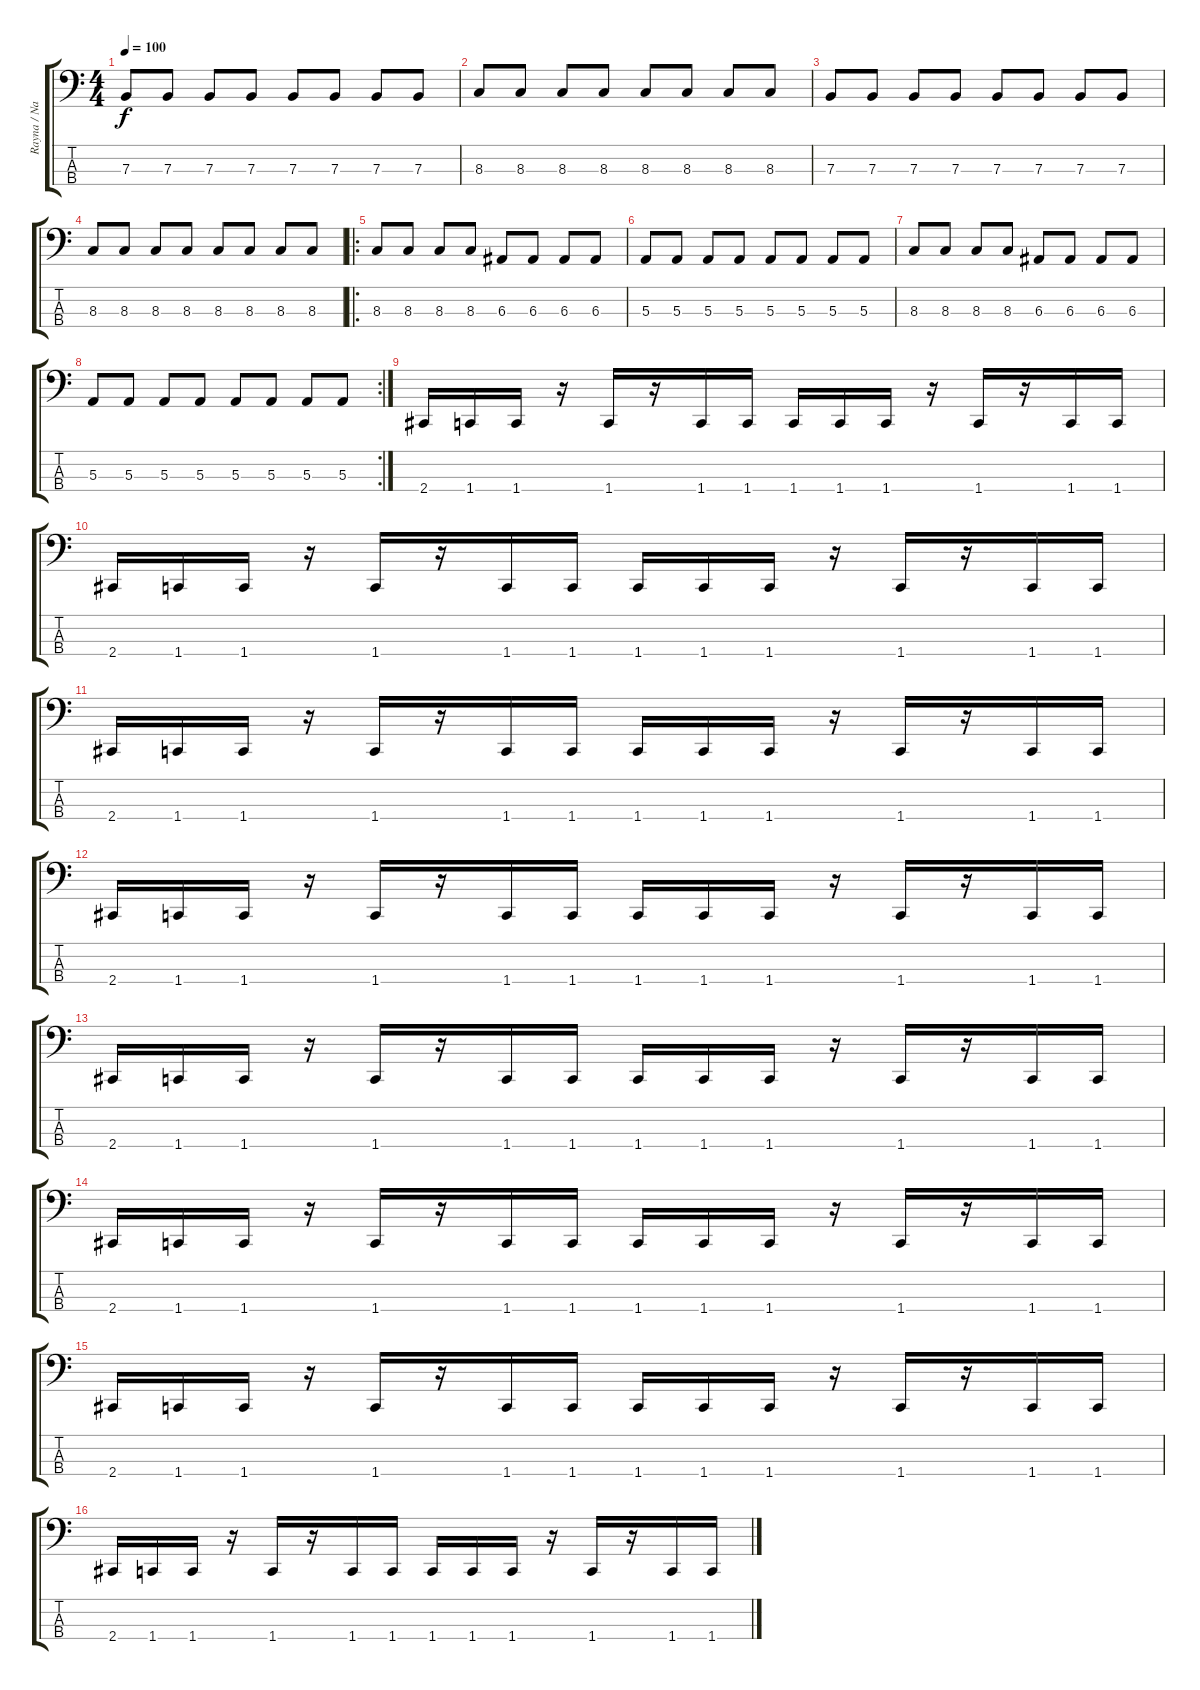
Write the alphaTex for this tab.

\track ("Rayna / Nadja" "Rayna / Na") {instrument electricbassfinger}
\staff {score tabs}
\tuning (D2 A1 E1 B0) {hide}
\ts (4 4)
\tempo 100
\clef f4
\ks c
7.3.8{dy f} 7.3.8 7.3.8 7.3.8 7.3.8 7.3.8 7.3.8 7.3.8 |
8.3.8 8.3.8 8.3.8 8.3.8 8.3.8 8.3.8 8.3.8 8.3.8 |
7.3.8 7.3.8 7.3.8 7.3.8 7.3.8 7.3.8 7.3.8 7.3.8 |
8.3.8 8.3.8 8.3.8 8.3.8 8.3.8 8.3.8 8.3.8 8.3.8 |
\ro
8.3.8 8.3.8 8.3.8 8.3.8 6.3.8 6.3.8 6.3.8 6.3.8 |
5.3.8 5.3.8 5.3.8 5.3.8 5.3.8 5.3.8 5.3.8 5.3.8 |
8.3.8 8.3.8 8.3.8 8.3.8 6.3.8 6.3.8 6.3.8 6.3.8 |
\rc 2
5.3.8 5.3.8 5.3.8 5.3.8 5.3.8 5.3.8 5.3.8 5.3.8 |
2.4.16 1.4.16 1.4.16 r.16 1.4.16 r.16 1.4.16 1.4.16 1.4.16 1.4.16 1.4.16 r.16 1.4.16 r.16 1.4.16 1.4.16 |
2.4.16 1.4.16 1.4.16 r.16 1.4.16 r.16 1.4.16 1.4.16 1.4.16 1.4.16 1.4.16 r.16 1.4.16 r.16 1.4.16 1.4.16 |
2.4.16 1.4.16 1.4.16 r.16 1.4.16 r.16 1.4.16 1.4.16 1.4.16 1.4.16 1.4.16 r.16 1.4.16 r.16 1.4.16 1.4.16 |
2.4.16 1.4.16 1.4.16 r.16 1.4.16 r.16 1.4.16 1.4.16 1.4.16 1.4.16 1.4.16 r.16 1.4.16 r.16 1.4.16 1.4.16 |
2.4.16 1.4.16 1.4.16 r.16 1.4.16 r.16 1.4.16 1.4.16 1.4.16 1.4.16 1.4.16 r.16 1.4.16 r.16 1.4.16 1.4.16 |
2.4.16 1.4.16 1.4.16 r.16 1.4.16 r.16 1.4.16 1.4.16 1.4.16 1.4.16 1.4.16 r.16 1.4.16 r.16 1.4.16 1.4.16 |
2.4.16 1.4.16 1.4.16 r.16 1.4.16 r.16 1.4.16 1.4.16 1.4.16 1.4.16 1.4.16 r.16 1.4.16 r.16 1.4.16 1.4.16 |
2.4.16 1.4.16 1.4.16 r.16 1.4.16 r.16 1.4.16 1.4.16 1.4.16 1.4.16 1.4.16 r.16 1.4.16 r.16 1.4.16 1.4.16
